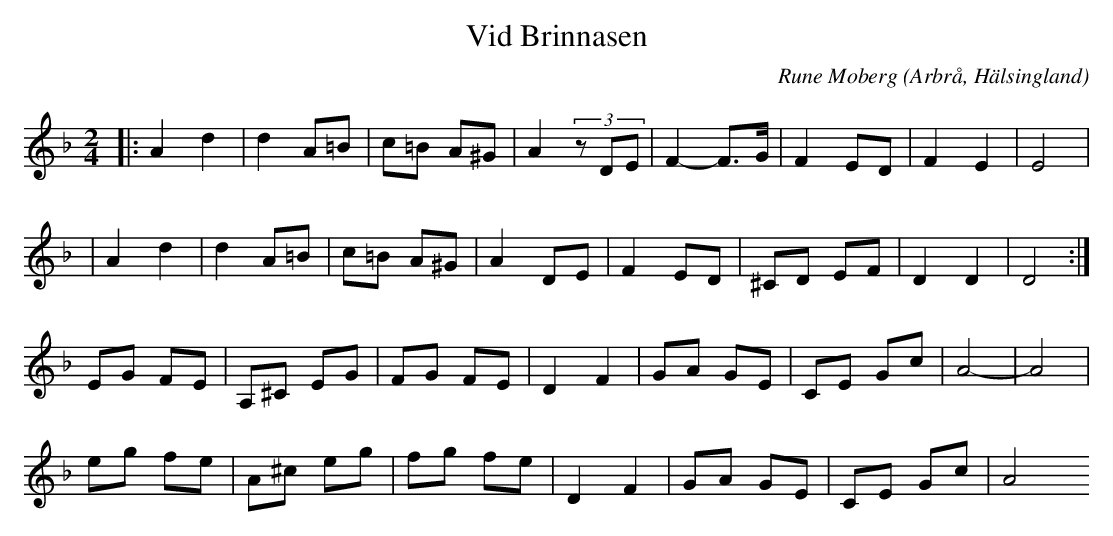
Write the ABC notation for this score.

X:1
T:Vid Brinnasen
C: Rune Moberg
O:Arbrå, Hälsingland
M:2/4
L:1/8
K:Dm
|:A2 d2|d2 A=B|c=B A^G|A2 (3zDE| F2-F>G| F2 ED|F2 E2|E4|
| A2 d2|d2 A=B|c=B A^G|A2 DE|F2 ED|^CD EF|D2 D2|D4:|
EG FE|A,^C EG|FG FE|D2 F2|GA GE|CE Gc|A4-|A4|
eg fe|A^c eg|fg fe|D2 F2|GA GE|CE Gc|A4
